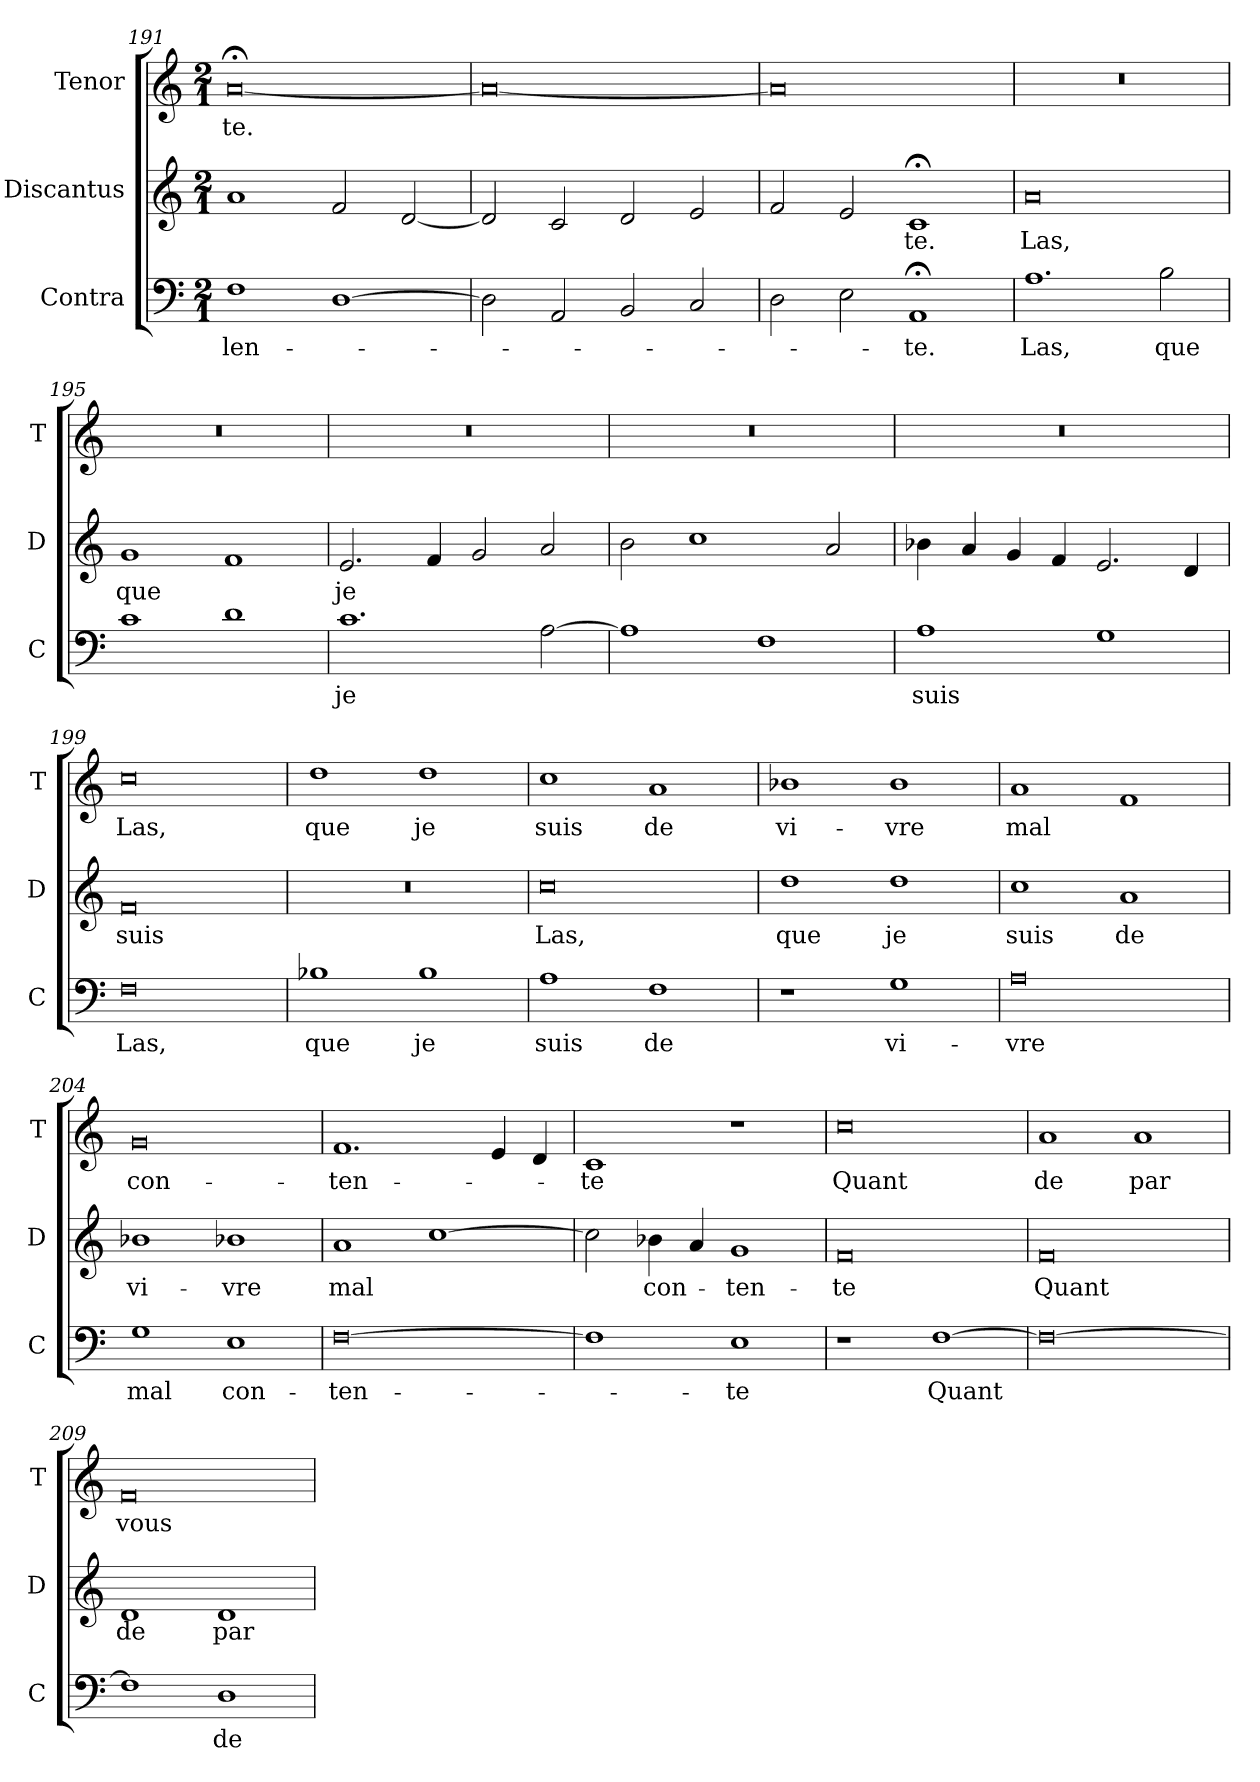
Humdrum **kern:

**kern	**text	**kern	**text	**kern	**text
*part3	*part3	*part2	*part2	*part1	*part1
*staff3	*staff3	*staff2	*staff2	*staff1	*staff1
*I"Contra	*	*I"Discantus	*	*I"Tenor	*
*I'C	*	*I'D	*	*I'T	*
*clefF4	*	*clefG2	*	*clefG2	*
*k[]	*	*k[]	*	*k[]	*
*M2/1	*	*M2/1	*	*M2/1	*
=191	=191	=191	=191	=191	=191
1F	-len-	1a	.	[0a;<	-te.
[1D	.	2f/	.	.	.
.	.	[2d/	.	.	.
=192	=192	=192	=192	=192	=192
2D\]	.	2d/]	.	0a_	.
2AA/	.	2c/	.	.	.
2BB/	.	2d/	.	.	.
2C/	.	2e/	.	.	.
=193	=193	=193	=193	=193	=193
2D\	.	2f/	.	0a]	.
2E\	.	2e/	.	.	.
1AA;<	-te.	1c;<	-te.	.	.
=194	=194	=194	=194	=194	=194
1.A	Las,	0a	Las,	0r	.
2B\	que	.	.	.	.
=195	=195	=195	=195	=195	=195
1c	.	1g	que	0r	.
1d	.	1f	.	.	.
=196	=196	=196	=196	=196	=196
1.c	je	2.e/	je	0r	.
.	.	4f/	.	.	.
.	.	2g/	.	.	.
[2A\	.	2a/	.	.	.
=197	=197	=197	=197	=197	=197
1A]	.	2b\	.	0r	.
.	.	1cc	.	.	.
1F	.	.	.	.	.
.	.	2a/	.	.	.
=198	=198	=198	=198	=198	=198
1A	suis	4b-X\	.	0r	.
.	.	4a/	.	.	.
.	.	4g/	.	.	.
.	.	4f/	.	.	.
1G	.	2.e/	.	.	.
.	.	4d/	.	.	.
=199	=199	=199	=199	=199	=199
0F	Las,	0f	suis	0cc	Las,
=200	=200	=200	=200	=200	=200
1B-X	que	0r	.	1dd	que
1B-	je	.	.	1dd	je
=201	=201	=201	=201	=201	=201
1A	suis	0cc	Las,	1cc	suis
1F	de	.	.	1a	de
=202	=202	=202	=202	=202	=202
1r	.	1dd	que	1b-X	vi-
1G	vi-	1dd	je	1b-	-vre
=203	=203	=203	=203	=203	=203
0A	-vre	1cc	suis	1a	mal
.	.	1a	de	1f	.
=204	=204	=204	=204	=204	=204
1G	mal	1b-X	vi-	0g	con-
1E	con-	1b-X	-vre	.	.
=205	=205	=205	=205	=205	=205
[0F	-ten-	1a	mal	1.f	-ten-
.	.	[1cc	.	.	.
.	.	.	.	4e/	.
.	.	.	.	4d/	.
=206	=206	=206	=206	=206	=206
1F]	.	2cc\]	.	1c	-te
.	.	4b-X\	con-	.	.
.	.	4a/	.	.	.
1E	-te	1g	-ten-	1r	.
=207	=207	=207	=207	=207	=207
1r	.	0f	-te	0cc	Quant
[1F	Quant	.	.	.	.
=208	=208	=208	=208	=208	=208
0F_	.	0f	Quant	1a	de
.	.	.	.	1a	par
=209	=209	=209	=209	=209	=209
1F]	.	1d	de	0f	vous
1D	de	1d	par	.	.
=	=	=	=	=	=
*-	*-	*-	*-	*-	*-
